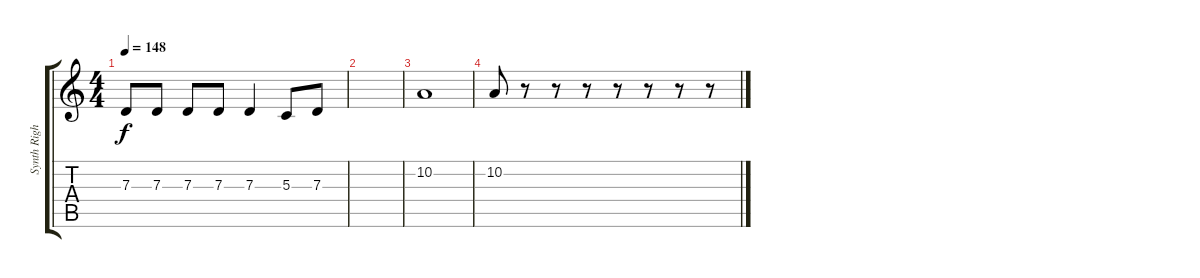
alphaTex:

\track ("Synth Right" "Synth Righ") {instrument fx1rain}
\staff {score tabs}
\tuning (E4 B3 G3 D3 A2 E2) {hide}
\ts (4 4)
\tempo 148
\clef g2
\ks c
7.3.8{dy f} 7.3.8 7.3.8 7.3.8 7.3.4 5.3.8 7.3.8 |
|
10.2.1 |
10.2.8 r.8 r.8 r.8 r.8 r.8 r.8 r.8
